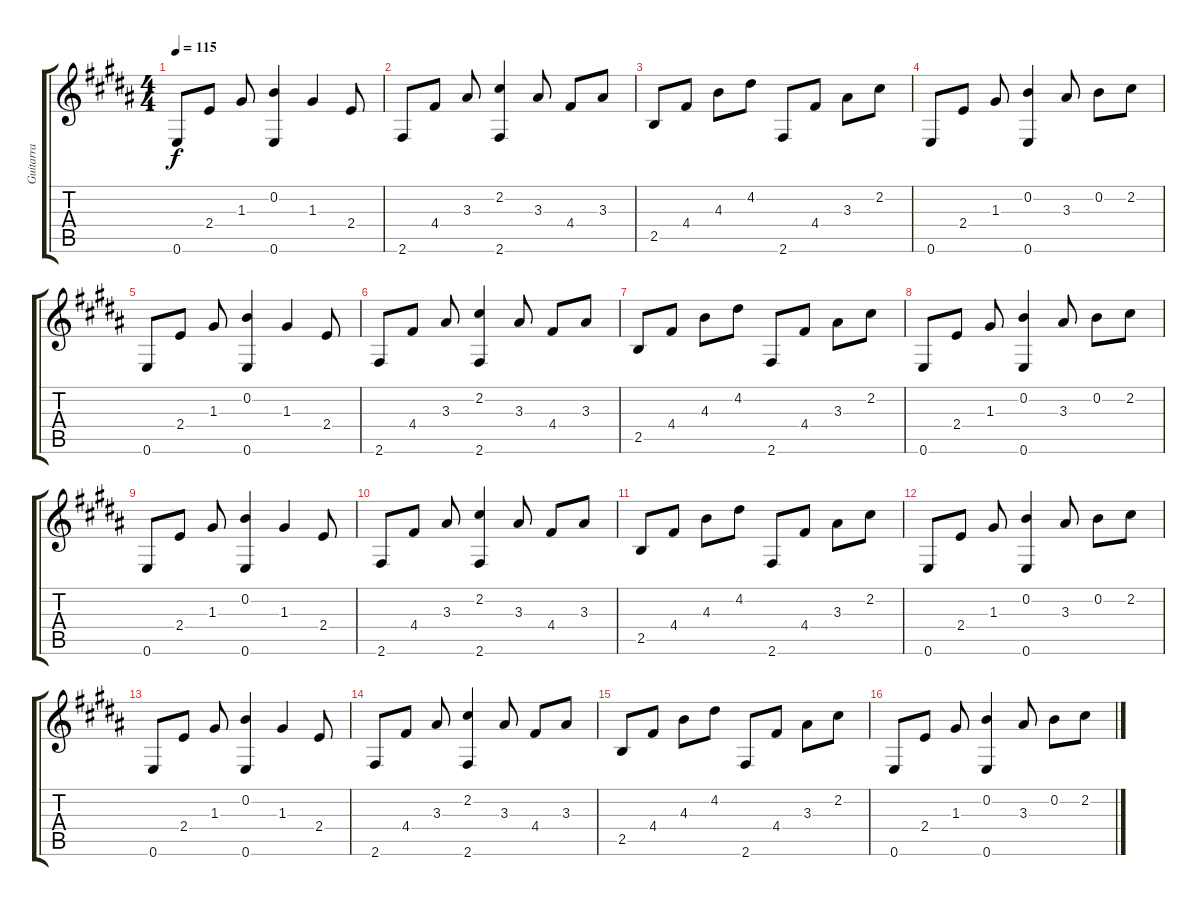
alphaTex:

\track ("Guitarra" "Guitarra") {instrument acousticguitarnylon}
\staff {score tabs}
\tuning (E4 B3 G3 D3 A2 E2) {hide}
\ts (4 4)
\tempo 115
\clef g2
\ks b
0.6.8{dy f} 2.4.8 1.3.8 (0.2 0.6).4 1.3.4 2.4.8 |
2.6.8 4.4.8 3.3.8 (2.2 2.6).4 3.3.8 4.4.8 3.3.8 |
2.5.8 4.4.8 4.3.8 4.2.8 2.6.8 4.4.8 3.3.8 2.2.8 |
0.6.8 2.4.8 1.3.8 (0.2 0.6).4 3.3.8 0.2.8 2.2.8 |
0.6.8 2.4.8 1.3.8 (0.2 0.6).4 1.3.4 2.4.8 |
2.6.8 4.4.8 3.3.8 (2.2 2.6).4 3.3.8 4.4.8 3.3.8 |
2.5.8 4.4.8 4.3.8 4.2.8 2.6.8 4.4.8 3.3.8 2.2.8 |
0.6.8 2.4.8 1.3.8 (0.2 0.6).4 3.3.8 0.2.8 2.2.8 |
0.6.8 2.4.8 1.3.8 (0.2 0.6).4 1.3.4 2.4.8 |
2.6.8 4.4.8 3.3.8 (2.2 2.6).4 3.3.8 4.4.8 3.3.8 |
2.5.8 4.4.8 4.3.8 4.2.8 2.6.8 4.4.8 3.3.8 2.2.8 |
0.6.8 2.4.8 1.3.8 (0.2 0.6).4 3.3.8 0.2.8 2.2.8 |
0.6.8 2.4.8 1.3.8 (0.2 0.6).4 1.3.4 2.4.8 |
2.6.8 4.4.8 3.3.8 (2.2 2.6).4 3.3.8 4.4.8 3.3.8 |
2.5.8 4.4.8 4.3.8 4.2.8 2.6.8 4.4.8 3.3.8 2.2.8 |
0.6.8 2.4.8 1.3.8 (0.2 0.6).4 3.3.8 0.2.8 2.2.8
